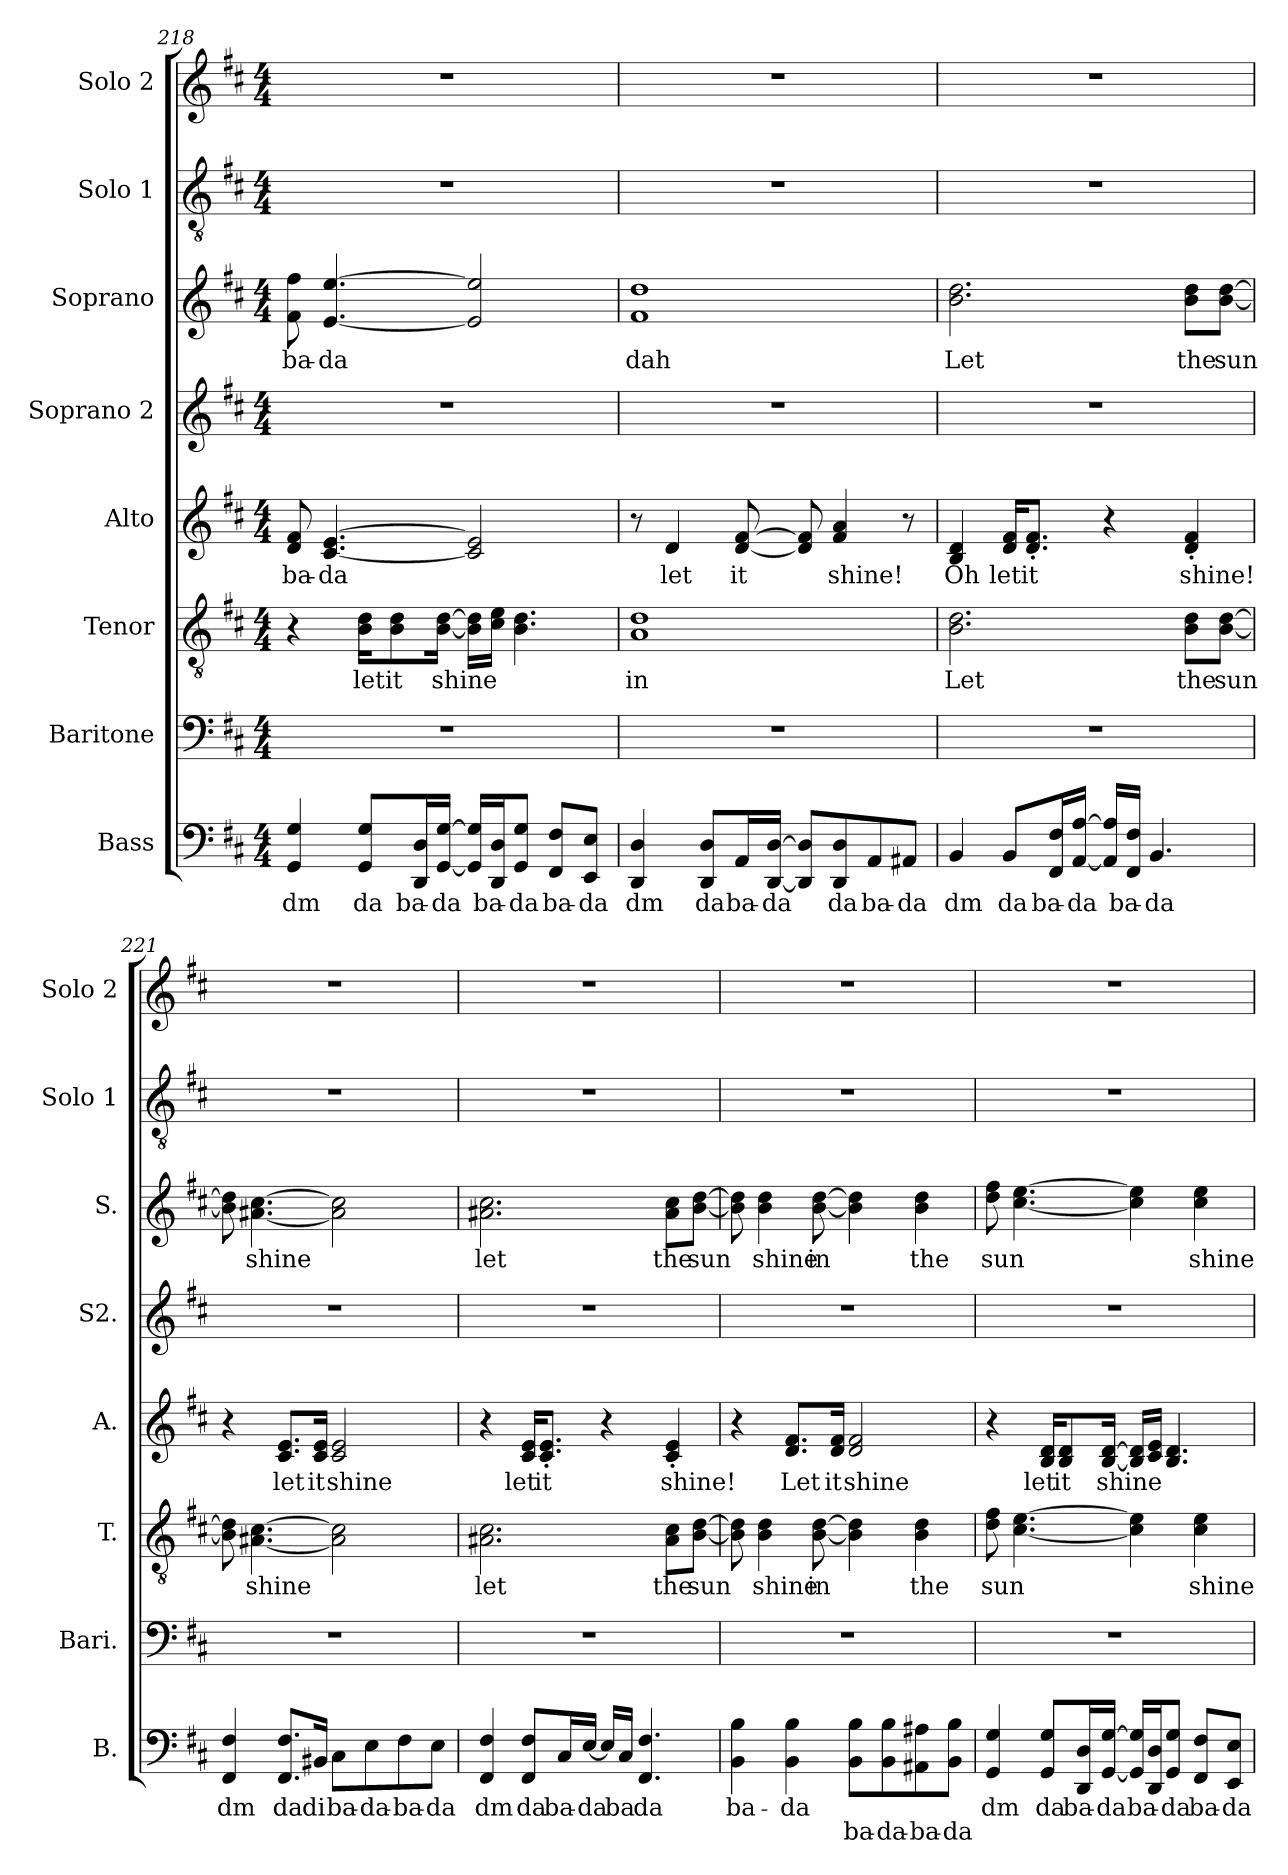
**kern	**text	**text	**kern	**kern	**text	**kern	**text	**kern	**kern	**text	**kern	**kern
*part8	*part8	*part8	*part7	*part6	*part6	*part5	*part5	*part4	*part3	*part3	*part2	*part1
*staff8	*staff8	*staff8	*staff7	*staff6	*staff6	*staff5	*staff5	*staff4	*staff3	*staff3	*staff2	*staff1
*I"Bass	*	*	*I"Baritone	*I"Tenor	*	*I"Alto	*	*I"Soprano 2	*I"Soprano	*	*I"Solo 1	*I"Solo 2
*I'B.	*	*	*I'Bari.	*I'T.	*	*I'A.	*	*I'S2.	*I'S.	*	*I'Solo 1	*I'Solo 2
*clefF4	*	*	*clefF4	*clefGv2	*	*clefG2	*	*clefG2	*clefG2	*	*clefGv2	*clefG2
*k[f#c#]	*	*	*k[f#c#]	*k[f#c#]	*	*k[f#c#]	*	*k[f#c#]	*k[f#c#]	*	*k[f#c#]	*k[f#c#]
*M4/4	*	*	*M4/4	*M4/4	*	*M4/4	*	*M4/4	*M4/4	*	*M4/4	*M4/4
=218	=218	=218	=218	=218	=218	=218	=218	=218	=218	=218	=218	=218
!	!LO:LY:b	!	!	!	!	!	!LO:LY:b	!	!	!LO:LY:b	!	!
4GG/ 4G/	dm	.	1r	4r	.	8d/ 8f#/	ba-	1r	8f#\ 8ff#\	ba-	1r	1r
!	!	!	!	!	!	!	!LO:LY:b	!	!	!LO:LY:b	!	!
.	.	.	.	.	.	[4.c#/ [4.e/	-da	.	[4.e/ [4.ee/	-da	.	.
!	!LO:LY:b	!	!	!	!LO:LY:b	!	!	!	!	!	!	!
8GG/ 8G/L	da	.	.	16B\ 16d\KL	let	.	.	.	.	.	.	.
!	!	!	!	!	!LO:LY:b	!	!	!	!	!	!	!
.	.	.	.	8B\ 8d\	it	.	.	.	.	.	.	.
!	!LO:LY:b	!	!	!	!	!	!	!	!	!	!	!
16DD/ 16D/L	ba-	.	.	.	.	.	.	.	.	.	.	.
!	!LO:LY:b	!	!	!	!LO:LY:b	!	!	!	!	!	!	!
[16GG/ [16G/JJ	-da	.	.	[16B\ [16d\Jk	shine	.	.	.	.	.	.	.
16GG/] 16G/]LL	.	.	.	16B\] 16d\]LL	.	2c#/] 2e/]	.	.	2e/] 2ee/]	.	.	.
!	!LO:LY:b	!	!	!	!	!	!	!	!	!	!	!
16DD/ 16D/J	ba-	.	.	16c#\ 16e\JJ	.	.	.	.	.	.	.	.
!	!LO:LY:b	!	!	!	!	!	!	!	!	!	!	!
8GG/ 8G/J	-da	.	.	4.B\ 4.d\	.	.	.	.	.	.	.	.
!	!LO:LY:b	!	!	!	!	!	!	!	!	!	!	!
8FF#/ 8F#/L	ba-	.	.	.	.	.	.	.	.	.	.	.
!	!LO:LY:b	!	!	!	!	!	!	!	!	!	!	!
8EE/ 8E/J	-da	.	.	.	.	.	.	.	.	.	.	.
=219	=219	=219	=219	=219	=219	=219	=219	=219	=219	=219	=219	=219
!	!LO:LY:b	!	!	!	!LO:LY:b	!	!	!	!	!LO:LY:b	!	!
4DD/ 4D/	dm	.	1r	1A 1d	in	8r	.	1r	1f# 1dd	dah	1r	1r
!	!	!	!	!	!	!	!LO:LY:b	!	!	!	!	!
.	.	.	.	.	.	4d/	let	.	.	.	.	.
!	!LO:LY:b	!	!	!	!	!	!	!	!	!	!	!
8DD/ 8D/L	da	.	.	.	.	.	.	.	.	.	.	.
!	!LO:LY:b	!	!	!	!	!	!LO:LY:b	!	!	!	!	!
16AA/L	ba-	.	.	.	.	[8d/ [8f#/	it	.	.	.	.	.
!	!LO:LY:b	!	!	!	!	!	!	!	!	!	!	!
[16DD/ [16D/JJ	-da	.	.	.	.	.	.	.	.	.	.	.
8DD/] 8D/]L	.	.	.	.	.	8d/] 8f#/]	.	.	.	.	.	.
!	!LO:LY:b	!	!	!	!	!	!LO:LY:b	!	!	!	!	!
8DD/ 8D/	da	.	.	.	.	4f#/ 4a/	shine!	.	.	.	.	.
!	!LO:LY:b	!	!	!	!	!	!	!	!	!	!	!
8AA/	ba-	.	.	.	.	.	.	.	.	.	.	.
!	!LO:LY:b	!	!	!	!	!	!	!	!	!	!	!
8AA#X/J	-da	.	.	.	.	8r	.	.	.	.	.	.
!!LO:PB:g=z
=220	=220	=220	=220	=220	=220	=220	=220	=220	=220	=220	=220	=220
!	!LO:LY:b	!	!	!	!LO:LY:b	!	!LO:LY:b	!	!	!LO:LY:b	!	!
4BB/	dm	.	1r	2.B\ 2.d\	Let	4B/ 4d/	Oh	1r	2.b\ 2.dd\	Let	1r	1r
!	!LO:LY:b	!	!	!	!	!	!LO:LY:b	!	!	!	!	!
8BB/L	da	.	.	.	.	16d/ 16f#/KL	let	.	.	.	.	.
!	!	!	!	!	!	!	!LO:LY:b	!	!	!	!	!
.	.	.	.	.	.	8.d/' 8.f#/'J	it	.	.	.	.	.
!	!LO:LY:b	!	!	!	!	!	!	!	!	!	!	!
16FF#/ 16F#/L	ba-	.	.	.	.	.	.	.	.	.	.	.
!	!LO:LY:b	!	!	!	!	!	!	!	!	!	!	!
[16AA/ [16A/JJ	-da	.	.	.	.	.	.	.	.	.	.	.
16AA/] 16A/]LL	.	.	.	.	.	4r	.	.	.	.	.	.
!	!LO:LY:b	!	!	!	!	!	!	!	!	!	!	!
16FF#/ 16F#/JJ	ba-	.	.	.	.	.	.	.	.	.	.	.
!	!LO:LY:b	!	!	!	!	!	!	!	!	!	!	!
4.BB/	-da	.	.	.	.	.	.	.	.	.	.	.
!	!	!	!	!	!LO:LY:b	!	!LO:LY:b	!	!	!LO:LY:b	!	!
.	.	.	.	8B\ 8d\L	the	4d/' 4f#/'	shine!	.	8b\ 8dd\L	the	.	.
!	!	!	!	!	!LO:LY:b	!	!	!	!	!LO:LY:b	!	!
.	.	.	.	[8B\ [8d\J	sun	.	.	.	[8b\ [8dd\J	sun	.	.
=221	=221	=221	=221	=221	=221	=221	=221	=221	=221	=221	=221	=221
!	!LO:LY:b	!	!	!	!	!	!	!	!	!	!	!
4FF#/ 4F#/	dm	.	1r	8B\] 8d\]	.	4r	.	1r	8b\] 8dd\]	.	1r	1r
!	!	!	!	!	!LO:LY:b	!	!	!	!	!LO:LY:b	!	!
.	.	.	.	[4.A#X\ [4.c#\	shine	.	.	.	[4.a#X\ [4.cc#\	shine	.	.
!	!LO:LY:b	!	!	!	!	!	!LO:LY:b	!	!	!	!	!
8.FF#/ 8.F#/L	da	.	.	.	.	8.c#/ 8.e/L	let	.	.	.	.	.
!	!LO:LY:b	!	!	!	!	!	!LO:LY:b	!	!	!	!	!
16BB#X/Jk	di	.	.	.	.	16c#/ 16e/Jk	it	.	.	.	.	.
!	!LO:LY:b	!	!	!	!	!	!LO:LY:b	!	!	!	!	!
8C#\L	ba-	.	.	2A#\] 2c#\]	.	2c#/ 2e/	shine	.	2a#\] 2cc#\]	.	.	.
!	!LO:LY:b	!	!	!	!	!	!	!	!	!	!	!
8E\	-da-	.	.	.	.	.	.	.	.	.	.	.
!	!LO:LY:b	!	!	!	!	!	!	!	!	!	!	!
8F#\	-ba-	.	.	.	.	.	.	.	.	.	.	.
!	!LO:LY:b	!	!	!	!	!	!	!	!	!	!	!
8E\J	-da	.	.	.	.	.	.	.	.	.	.	.
=222	=222	=222	=222	=222	=222	=222	=222	=222	=222	=222	=222	=222
!	!LO:LY:b	!	!	!	!LO:LY:b	!	!	!	!	!LO:LY:b	!	!
4FF#/ 4F#/	dm	.	1r	2.A#X\ 2.c#\	let	4r	.	1r	2.a#X\ 2.cc#\	let	1r	1r
!	!LO:LY:b	!	!	!	!	!	!LO:LY:b	!	!	!	!	!
8FF#/ 8F#/L	da	.	.	.	.	16c#/ 16e/KL	let	.	.	.	.	.
!	!	!	!	!	!	!	!LO:LY:b	!	!	!	!	!
.	.	.	.	.	.	8.c#/' 8.e/'J	it	.	.	.	.	.
!	!LO:LY:b	!	!	!	!	!	!	!	!	!	!	!
16C#/L	ba-	.	.	.	.	.	.	.	.	.	.	.
!	!LO:LY:b	!	!	!	!	!	!	!	!	!	!	!
[16E/JJ	-da	.	.	.	.	.	.	.	.	.	.	.
16E/LL]	.	.	.	.	.	4r	.	.	.	.	.	.
!	!LO:LY:b	!	!	!	!	!	!	!	!	!	!	!
16C#/JJ	ba	.	.	.	.	.	.	.	.	.	.	.
!	!LO:LY:b	!	!	!	!	!	!	!	!	!	!	!
4.FF#/ 4.F#/	da	.	.	.	.	.	.	.	.	.	.	.
!	!	!	!	!	!LO:LY:b	!	!LO:LY:b	!	!	!LO:LY:b	!	!
.	.	.	.	8A#\ 8c#\L	the	4c#/' 4e/'	shine!	.	8a#\ 8cc#\L	the	.	.
!	!	!	!	!	!LO:LY:b	!	!	!	!	!LO:LY:b	!	!
.	.	.	.	[8B\ [8d\J	sun	.	.	.	[8b\ [8dd\J	sun	.	.
!!LO:LB:g=z
=223	=223	=223	=223	=223	=223	=223	=223	=223	=223	=223	=223	=223
!	!LO:LY:b	!	!	!	!	!	!	!	!	!	!	!
4BB\ 4B\	ba-	.	1r	8B\] 8d\]	.	4r	.	1r	8b\] 8dd\]	.	1r	1r
!	!	!	!	!	!LO:LY:b	!	!	!	!	!LO:LY:b	!	!
.	.	.	.	4B\ 4d\	shine	.	.	.	4b\ 4dd\	shine	.	.
!	!LO:LY:b	!	!	!	!	!	!LO:LY:b	!	!	!	!	!
4BB\ 4B\	-da	.	.	.	.	8.d/ 8.f#/L	Let	.	.	.	.	.
!	!	!	!	!	!LO:LY:b	!	!	!	!	!LO:LY:b	!	!
.	.	.	.	[8B\ [8d\	in	.	.	.	[8b\ [8dd\	in	.	.
!	!	!	!	!	!	!	!LO:LY:b	!	!	!	!	!
.	.	.	.	.	.	16d/ 16f#/Jk	it	.	.	.	.	.
!	!	!LO:LY:b	!	!	!	!	!LO:LY:b	!	!	!	!	!
8BB\ 8B\L	.	ba-	.	4B\] 4d\]	.	2d/ 2f#/	shine	.	4b\] 4dd\]	.	.	.
!	!	!LO:LY:b	!	!	!	!	!	!	!	!	!	!
8BB\ 8B\	.	-da-	.	.	.	.	.	.	.	.	.	.
!	!	!LO:LY:b	!	!	!LO:LY:b	!	!	!	!	!LO:LY:b	!	!
8AA#X\ 8A#X\	.	-ba-	.	4B\ 4d\	the	.	.	.	4b\ 4dd\	the	.	.
!	!	!LO:LY:b	!	!	!	!	!	!	!	!	!	!
8BB\ 8B\J	.	-da	.	.	.	.	.	.	.	.	.	.
=224	=224	=224	=224	=224	=224	=224	=224	=224	=224	=224	=224	=224
!	!LO:LY:b	!	!	!	!LO:LY:b	!	!	!	!	!LO:LY:b	!	!
4GG/ 4G/	dm	.	1r	8d\ 8f#\	sun	4r	.	1r	8dd\ 8ff#\	sun	1r	1r
.	.	.	.	[4.c#\ [4.e\	.	.	.	.	[4.cc#\ [4.ee\	.	.	.
!	!LO:LY:b	!	!	!	!	!	!LO:LY:b	!	!	!	!	!
8GG/ 8G/L	da	.	.	.	.	16B/ 16d/KL	let	.	.	.	.	.
!	!	!	!	!	!	!	!LO:LY:b	!	!	!	!	!
.	.	.	.	.	.	8B/ 8d/	it	.	.	.	.	.
!	!LO:LY:b	!	!	!	!	!	!	!	!	!	!	!
16DD/ 16D/L	ba-	.	.	.	.	.	.	.	.	.	.	.
!	!LO:LY:b	!	!	!	!	!	!LO:LY:b	!	!	!	!	!
[16GG/ [16G/JJ	-da	.	.	.	.	[16B/ [16d/Jk	shine	.	.	.	.	.
16GG/] 16G/]LL	.	.	.	4c#\] 4e\]	.	16B/] 16d/]LL	.	.	4cc#\] 4ee\]	.	.	.
!	!LO:LY:b	!	!	!	!	!	!	!	!	!	!	!
16DD/ 16D/J	ba-	.	.	.	.	16c#/ 16e/JJ	.	.	.	.	.	.
!	!LO:LY:b	!	!	!	!	!	!	!	!	!	!	!
8GG/ 8G/J	-da	.	.	.	.	4.B/ 4.d/	.	.	.	.	.	.
!	!LO:LY:b	!	!	!	!LO:LY:b	!	!	!	!	!LO:LY:b	!	!
8FF#/ 8F#/L	ba-	.	.	4c#\ 4e\	shine	.	.	.	4cc#\ 4ee\	shine	.	.
!	!LO:LY:b	!	!	!	!	!	!	!	!	!	!	!
8EE/ 8E/J	-da	.	.	.	.	.	.	.	.	.	.	.
=	=	=	=	=	=	=	=	=	=	=	=	=
*-	*-	*-	*-	*-	*-	*-	*-	*-	*-	*-	*-	*-
